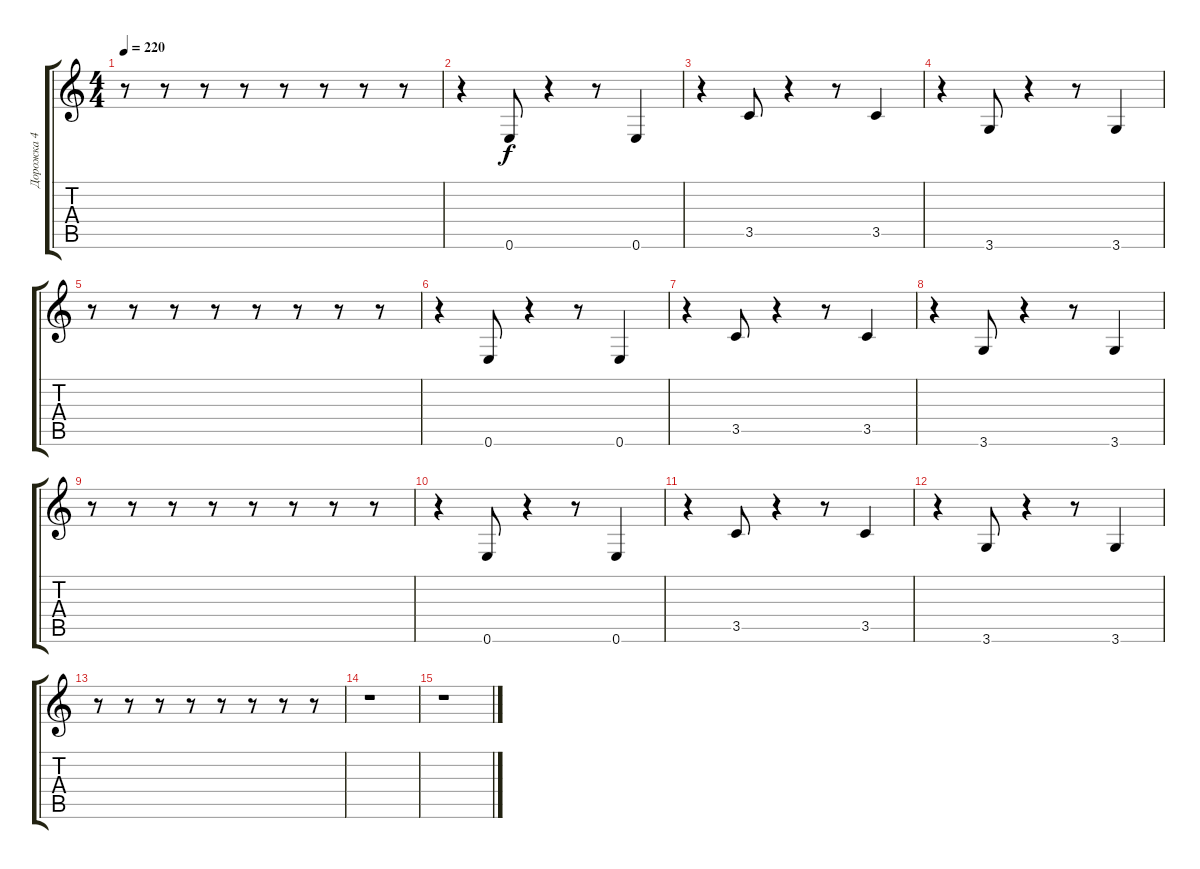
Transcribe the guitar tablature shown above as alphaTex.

\track ("Дорожка 4" "Дорожка 4") {instrument electricbasspick}
\staff {score tabs}
\tuning (E4 B3 G3 D3 A2 E2) {hide}
\ts (4 4)
\tempo 220
\clef g2
\ks c
r.8{dy f} r.8 r.8 r.8 r.8 r.8 r.8 r.8 |
r.4 0.6.8 r.4 r.8 0.6.4 |
r.4 3.5.8 r.4 r.8 3.5.4 |
r.4 3.6.8 r.4 r.8 3.6.4 |
r.8 r.8 r.8 r.8 r.8 r.8 r.8 r.8 |
r.4 0.6.8 r.4 r.8 0.6.4 |
r.4 3.5.8 r.4 r.8 3.5.4 |
r.4 3.6.8 r.4 r.8 3.6.4 |
r.8 r.8 r.8 r.8 r.8 r.8 r.8 r.8 |
r.4 0.6.8 r.4 r.8 0.6.4 |
r.4 3.5.8 r.4 r.8 3.5.4 |
r.4 3.6.8 r.4 r.8 3.6.4 |
r.8 r.8 r.8 r.8 r.8 r.8 r.8 r.8 |
r.1 |
r.1
